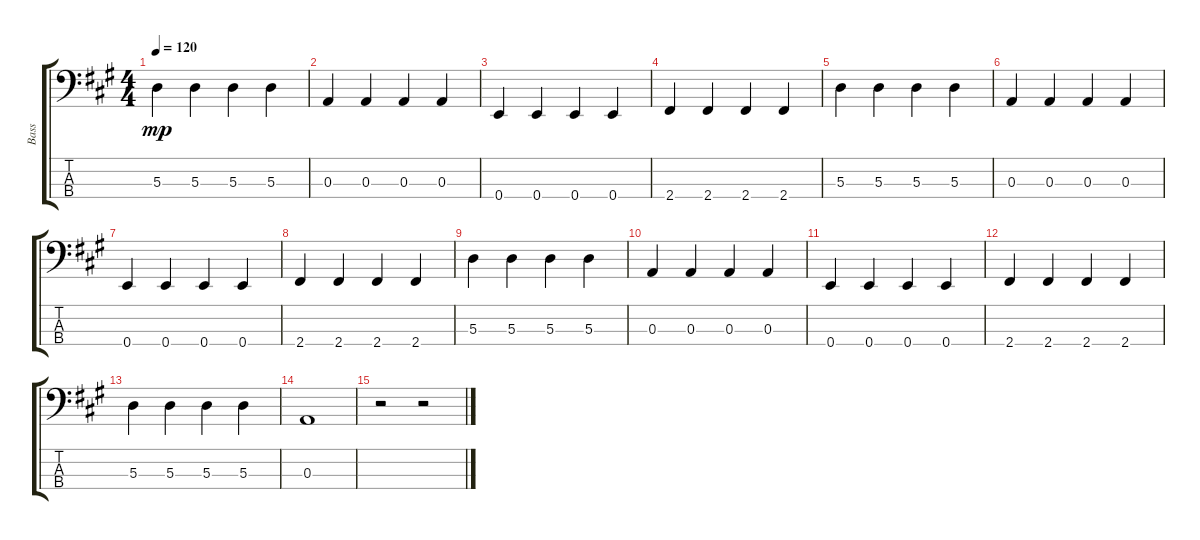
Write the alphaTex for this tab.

\track ("Bass" "Bass") {instrument electricbassfinger}
\staff {score tabs}
\tuning (G2 D2 A1 E1) {hide}
\ts (4 4)
\tempo 120
\clef f4
\ks a
5.3.4{dy mp} 5.3.4 5.3.4 5.3.4 |
0.3.4 0.3.4 0.3.4 0.3.4 |
0.4.4 0.4.4 0.4.4 0.4.4 |
2.4.4 2.4.4 2.4.4 2.4.4 |
5.3.4 5.3.4 5.3.4 5.3.4 |
0.3.4 0.3.4 0.3.4 0.3.4 |
0.4.4 0.4.4 0.4.4 0.4.4 |
2.4.4 2.4.4 2.4.4 2.4.4 |
5.3.4 5.3.4 5.3.4 5.3.4 |
0.3.4 0.3.4 0.3.4 0.3.4 |
0.4.4 0.4.4 0.4.4 0.4.4 |
2.4.4 2.4.4 2.4.4 2.4.4 |
5.3.4 5.3.4 5.3.4 5.3.4 |
0.3.1 |
r.2 r.2
